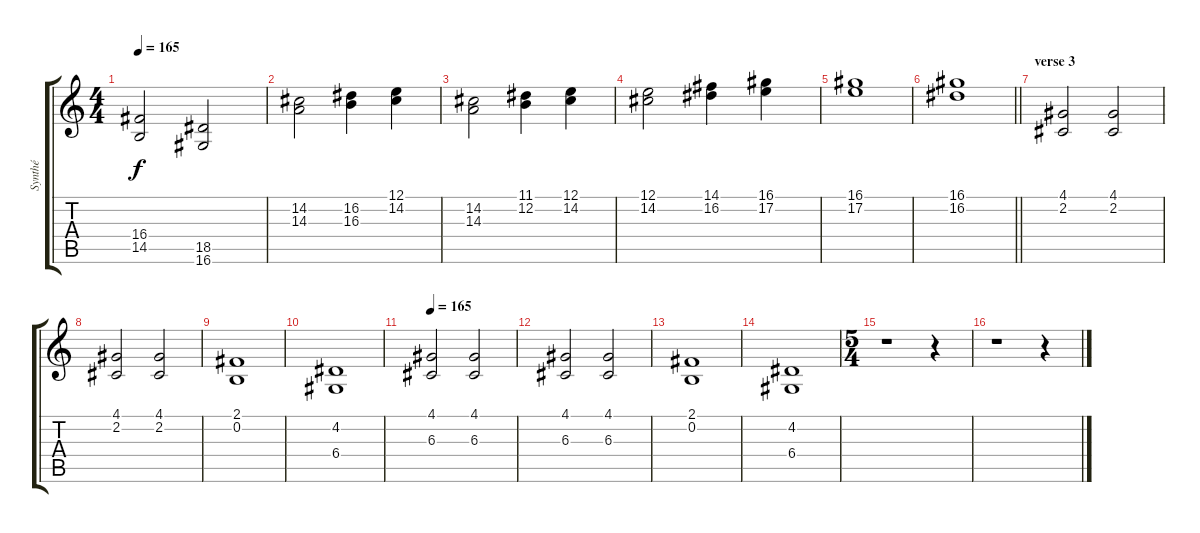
\track ("Synthé" "Synthé") {instrument stringensemble1}
\staff {score tabs}
\tuning (E4 B3 G3 D3 A2 E2) {hide}
\ts (4 4)
\tempo 165
\clef g2
\ks c
(16.4 14.5).2{dy f} (18.5 16.6).2 |
(14.2 14.3).2{volume 16 balance 8} (16.2 16.3).4 (12.1 14.2).4 |
(14.2 14.3).2 (11.1 12.2).4 (12.1 14.2).4 |
(12.1 14.2).2 (14.1 16.2).4 (16.1 17.2).4 |
(16.1 17.2).1 |
\barLineRight lightlight
(16.1 16.2).1 |
\section ("" "verse 3")
(4.1 2.2).2{volume 11 balance 8} (4.1 2.2).2 |
(4.1 2.2).2 (4.1 2.2).2 |
(2.1 0.2).1 |
(4.2 6.4).1 |
\tempo 165
(4.1 6.3).2 (4.1 6.3).2 |
(4.1 6.3).2 (4.1 6.3).2 |
(2.1 0.2).1 |
(4.2 6.4).1 |
\ts (5 4)
r.1 r.4 |
r.1 r.4
